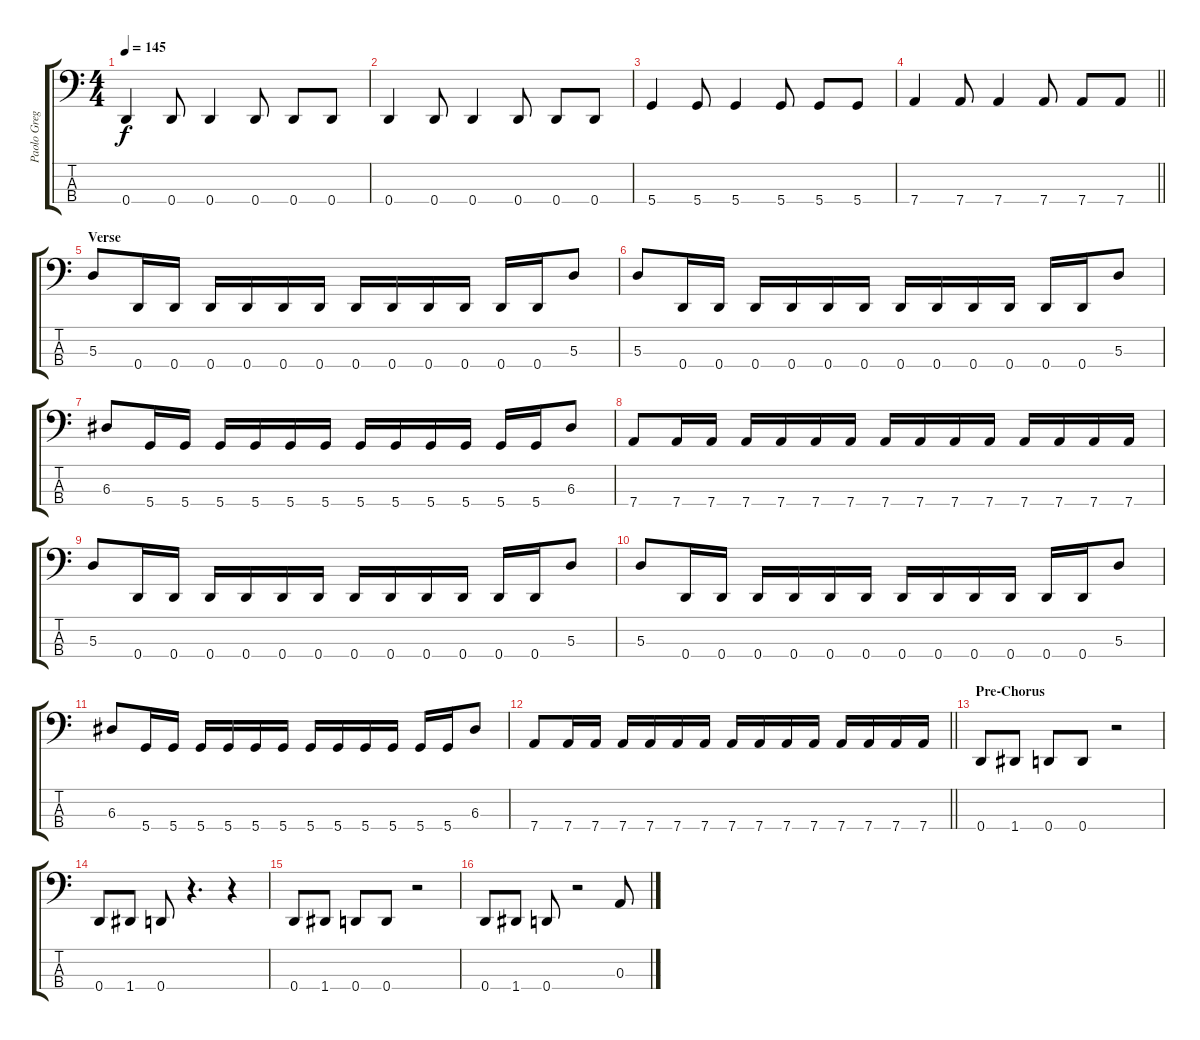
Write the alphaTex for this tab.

\track ("Paolo Gregoletto" "Paolo Greg") {instrument electricbasspick}
\staff {score tabs}
\tuning (G2 D2 A1 D1) {hide}
\ts (4 4)
\tempo 145
\clef f4
\ks c
0.4.4{dy f} 0.4.8 0.4.4 0.4.8 0.4.8 0.4.8 |
0.4.4 0.4.8 0.4.4 0.4.8 0.4.8 0.4.8 |
5.4.4 5.4.8 5.4.4 5.4.8 5.4.8 5.4.8 |
\barLineRight lightlight
7.4.4 7.4.8 7.4.4 7.4.8 7.4.8 7.4.8 |
\section ("" "Verse")
5.3.8 0.4.16 0.4.16 0.4.16 0.4.16 0.4.16 0.4.16 0.4.16 0.4.16 0.4.16 0.4.16 0.4.16 0.4.16 5.3.8 |
5.3.8 0.4.16 0.4.16 0.4.16 0.4.16 0.4.16 0.4.16 0.4.16 0.4.16 0.4.16 0.4.16 0.4.16 0.4.16 5.3.8 |
6.3.8 5.4.16 5.4.16 5.4.16 5.4.16 5.4.16 5.4.16 5.4.16 5.4.16 5.4.16 5.4.16 5.4.16 5.4.16 6.3.8 |
7.4.8 7.4.16 7.4.16 7.4.16 7.4.16 7.4.16 7.4.16 7.4.16 7.4.16 7.4.16 7.4.16 7.4.16 7.4.16 7.4.16 7.4.16 |
5.3.8 0.4.16 0.4.16 0.4.16 0.4.16 0.4.16 0.4.16 0.4.16 0.4.16 0.4.16 0.4.16 0.4.16 0.4.16 5.3.8 |
5.3.8 0.4.16 0.4.16 0.4.16 0.4.16 0.4.16 0.4.16 0.4.16 0.4.16 0.4.16 0.4.16 0.4.16 0.4.16 5.3.8 |
6.3.8 5.4.16 5.4.16 5.4.16 5.4.16 5.4.16 5.4.16 5.4.16 5.4.16 5.4.16 5.4.16 5.4.16 5.4.16 6.3.8 |
\barLineRight lightlight
7.4.8 7.4.16 7.4.16 7.4.16 7.4.16 7.4.16 7.4.16 7.4.16 7.4.16 7.4.16 7.4.16 7.4.16 7.4.16 7.4.16 7.4.16 |
\section ("" "Pre-Chorus")
0.4.8 1.4.8 0.4.8 0.4.8 r.2 |
0.4.8 1.4.8 0.4.8 r.4{d} r.4 |
0.4.8 1.4.8 0.4.8 0.4.8 r.2 |
0.4.8 1.4.8 0.4.8 r.2 0.3.8
